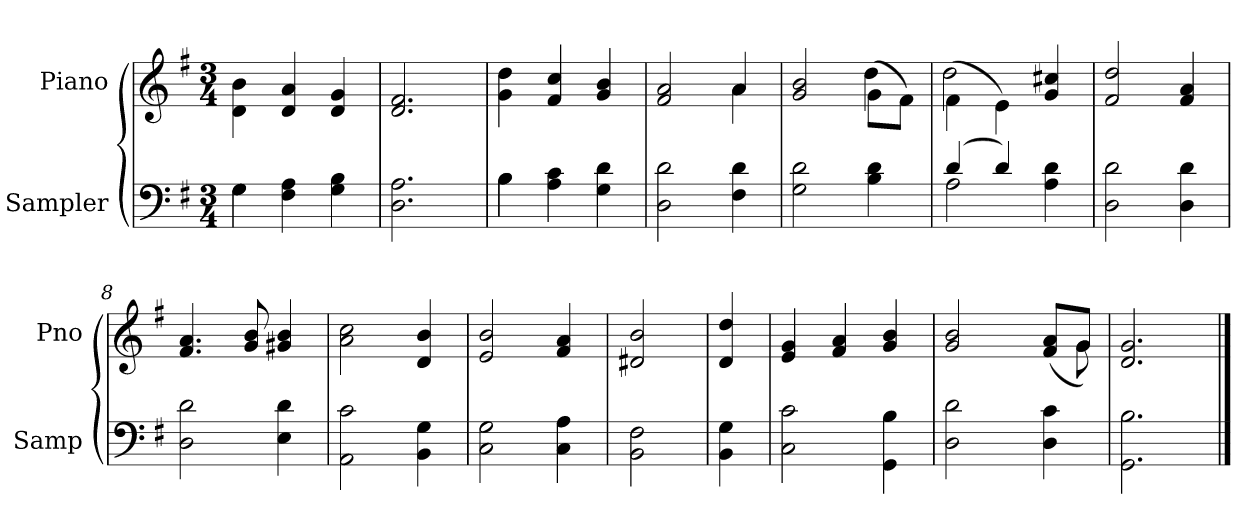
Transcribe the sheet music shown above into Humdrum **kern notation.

**kern	**kern
*part2	*part1
*staff2	*staff1
*I"Sampler	*I"Piano
*I'Samp	*I'Pno
*clefF4	*clefG2
*k[f#]	*k[f#]
*G:	*G:
*M3/4	*M3/4
=1	=1
*^	*
4G\	4G	4d\ 4b\
4F# 4A	2ryy	4d 4a
4G 4B	.	4d 4g
*v	*v	*
=2	=2
2.D 2.A	2.d 2.f#
=3	=3
*^	*
4B\	4B	4g 4dd
4A 4c	2ryy	4f# 4cc
4G 4d	.	4g 4b
*v	*v	*
=4	=4
*	*^
2D 2d	2f# 2a	2ryy
4F# 4d	4a/	4a
=5	=5	=5
2G 2d	2g 2b	2ryy
4B 4d	(8g\L	4dd
.	8f#\J)	.
=6	=6	=6
*^	*	*
(4d/	2A	(4f#\	2dd
4d/)	.	4e\)	.
4A 4d	4ryy	4g 4cc#X	4ryy
*v	*v	*	*
*	*v	*v
=7	=7
2D 2d	2f# 2dd
4D 4d	4f# 4a
=8	=8
2D 2d	4.f# 4.a
.	8g 8b
4E 4d	4g#X 4b
=9	=9
2AA 2c	2a 2cc
4BB 4G	4d 4b
=10	=10
2C 2G	2e 2b
4C 4A	4f# 4a
=11	=11
2BB 2F#	2d#X 2b
=12	=12
4BB 4G	4d 4dd
=13	=13
2C 2c	4e 4g
.	4f# 4a
4GG 4B	4g 4b
=14	=14
*	*^
2D 2d	2g 2b	8ryy
*	*v	*v
4D 4c	(8f#/ 8a/L
*	*^
.	8g/J)	8g
*	*v	*v
=15	=15
2.GG 2.B	2.d 2.g
==	==
*-	*-
